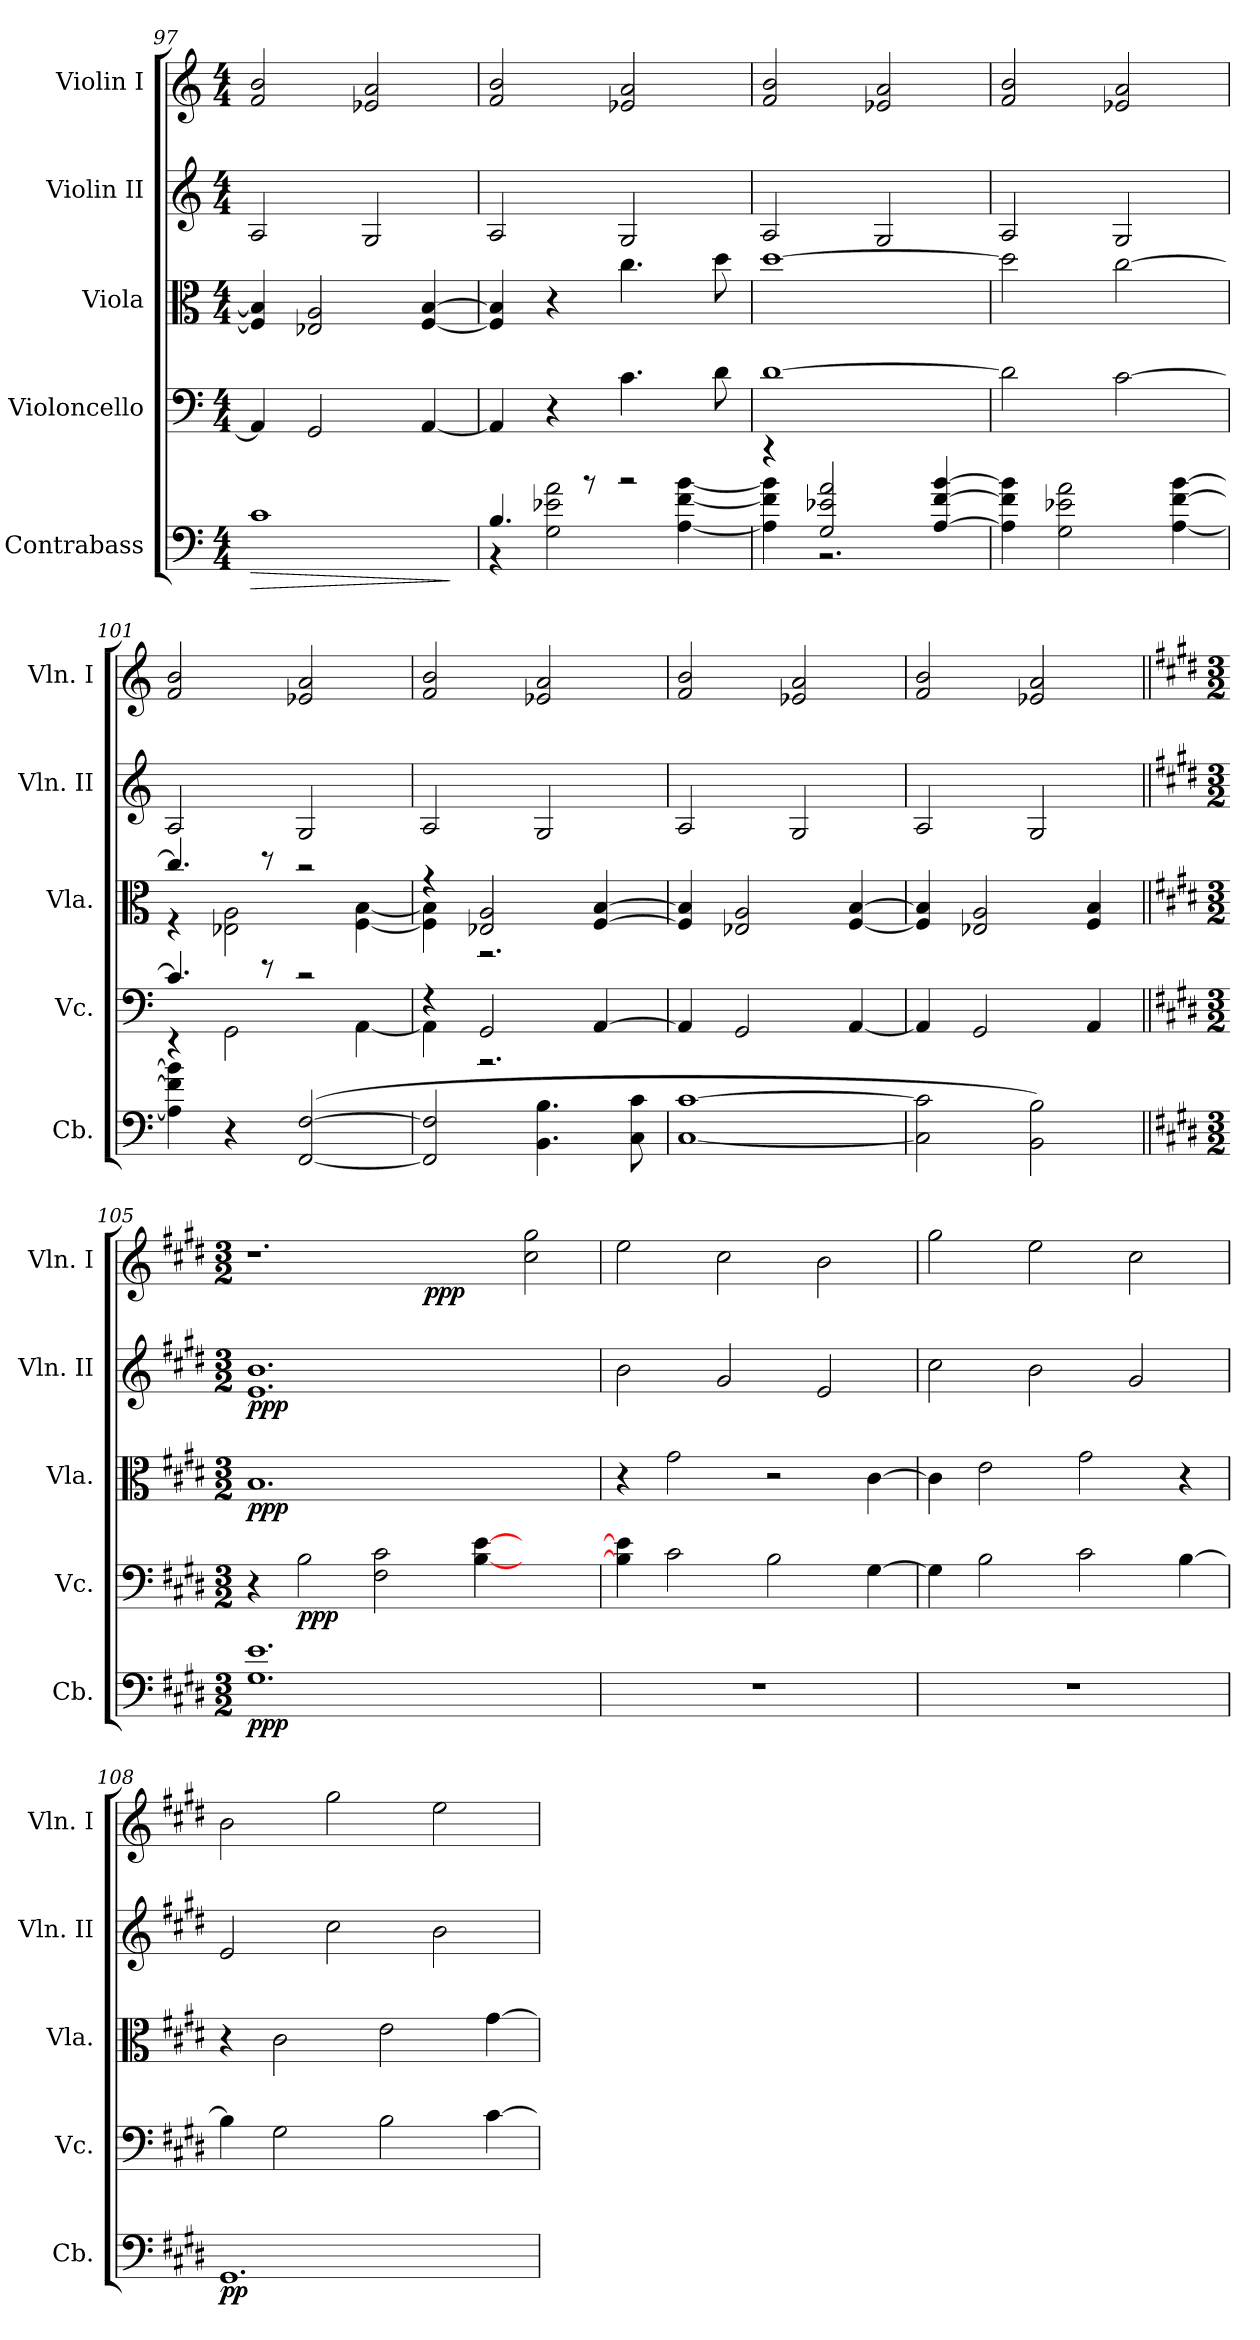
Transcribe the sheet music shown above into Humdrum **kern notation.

**kern	**dynam	**kern	**dynam	**kern	**dynam	**kern	**dynam	**kern	**dynam
*part5	*part5	*part4	*part4	*part3	*part3	*part2	*part2	*part1	*part1
*staff5	*staff5	*staff4	*staff4	*staff3	*staff3	*staff2	*staff2	*staff1	*staff1
*I"Contrabass	*	*I"Violoncello	*	*I"Viola	*	*I"Violin II	*	*I"Violin I	*
*I'Cb.	*	*I'Vc.	*	*I'Vla.	*	*I'Vln. II	*	*I'Vln. I	*
*clefF4	*	*clefF4	*	*clefC3	*	*clefG2	*	*clefG2	*
*ITrd7c12	*	*	*	*	*	*	*	*	*
*k[]	*	*k[]	*	*k[]	*	*k[]	*	*k[]	*
*M4/4	*	*M4/4	*	*M4/4	*	*M4/4	*	*M4/4	*
=97	=97	=97	=97	=97	=97	=97	=97	=97	=97
!	!LO:HP:b	!	!	!	!	!	!	!	!
1C	>	4AA/]	.	4F/] 4B/]	.	2A/	.	2f/ 2b/	.
.	.	2GG/	.	2E-X/ 2A/	.	.	.	.	.
.	.	.	.	.	.	2G/	.	2e-X/ 2a/	.
.	.	[4AA/	.	[4F/ [4B/	.	.	.	.	.
.	]	.	.	.	.	.	.	.	.
=98	=98	=98	=98	=98	=98	=98	=98	=98	=98
*^	*	*	*	*	*	*	*	*	*
4.BB/	4r	.	4AA/]	.	4F/] 4B/]	.	2A/	.	2f/ 2b/	.
.	2GG\ 2E-X\ 2A\	.	4r	.	4r	.	.	.	.	.
8r	.	.	.	.	.	.	.	.	.	.
2r	.	.	4.c\	.	4.cc\	.	2G/	.	2e-X/ 2a/	.
.	[4AA\ [4F\ [4B\	.	.	.	.	.	.	.	.	.
.	.	.	8d\	.	8dd\	.	.	.	.	.
!!LO:LB:g=z
=99	=99	=99	=99	=99	=99	=99	=99	=99	=99	=99
4r	4AA\] 4F\] 4B\]	.	[1d	.	[1dd	.	2A/	.	2f/ 2b/	.
2GG/ 2E-X/ 2A/	2.r	.	.	.	.	.	.	.	.	.
.	.	.	.	.	.	.	2G/	.	2e-X/ 2a/	.
[4AA/ [4F/ [4B/	.	.	.	.	.	.	.	.	.	.
*v	*v	*	*	*	*	*	*	*	*	*
=100	=100	=100	=100	=100	=100	=100	=100	=100	=100
4AA\] 4F\] 4B\]	.	2d\]	.	2dd\]	.	2A/	.	2f/ 2b/	.
2GG\ 2E-X\ 2A\	.	.	.	.	.	.	.	.	.
.	.	[2c\	.	[2cc\	.	2G/	.	2e-X/ 2a/	.
[4AA\ [4F\ [4B\	.	.	.	.	.	.	.	.	.
=101	=101	=101	=101	=101	=101	=101	=101	=101	=101
*	*	*^	*	*^	*	*	*	*	*
4AA\] 4F\] 4B\]	.	4.c/]	4r	.	4.cc/]	4r	.	2A/	.	2f/ 2b/	.
4r	.	.	2GG\	.	.	2E-X\ 2A\	.	.	.	.	.
.	.	8r	.	.	8r	.	.	.	.	.	.
(>[2FFF/ [2FF/	.	2r	.	.	2r	.	.	2G/	.	2e-X/ 2a/	.
.	.	.	[4AA\	.	.	[4F\ [4B\	.	.	.	.	.
=102	=102	=102	=102	=102	=102	=102	=102	=102	=102	=102	=102
2FFF/] 2FF/]	.	4r	4AA\]	.	4r	4F\] 4B\]	.	2A/	.	2f/ 2b/	.
.	.	2GG/	2.r	.	2E-X/ 2A/	2.r	.	.	.	.	.
4.BBB\ 4.BB\	.	.	.	.	.	.	.	2G/	.	2e-X/ 2a/	.
.	.	[4AA/	.	.	[4F/ [4B/	.	.	.	.	.	.
8CC\ 8C\	.	.	.	.	.	.	.	.	.	.	.
*	*	*v	*v	*	*	*	*	*	*	*	*
*	*	*	*	*v	*v	*	*	*	*	*
=103	=103	=103	=103	=103	=103	=103	=103	=103	=103
[1CC [1C	.	4AA/]	.	4F/] 4B/]	.	2A/	.	2f/ 2b/	.
.	.	2GG/	.	2E-X/ 2A/	.	.	.	.	.
.	.	.	.	.	.	2G/	.	2e-X/ 2a/	.
.	.	[4AA/	.	[4F/ [4B/	.	.	.	.	.
=104	=104	=104	=104	=104	=104	=104	=104	=104	=104
2CC\] 2C\]	.	4AA/]	.	4F/] 4B/]	.	2A/	.	2f/ 2b/	.
.	.	2GG/	.	2E-X/ 2A/	.	.	.	.	.
2BBB\ 2BB\)	.	.	.	.	.	2G/	.	2e-X/ 2a/	.
.	.	4AA/	.	4F/ 4B/	.	.	.	.	.
!!LO:PB:g=z
=105||	=105||	=105||	=105||	=105||	=105||	=105||	=105||	=105||	=105||
*k[f#c#g#d#]	*	*k[f#c#g#d#]	*	*k[f#c#g#d#]	*	*k[f#c#g#d#]	*	*k[f#c#g#d#]	*
*M3/2	*	*M3/2	*	*M3/2	*	*M3/2	*	*M3/2	*
*	*	*	*	*	*	*	*	*MM80	*
!	!LO:DY:b	!	!	!	!LO:DY:b	!	!LO:DY:b	!	!
*	*	*	*	*	*	*	*	*^	*
1.GG# 1.E	ppp	4r	.	1.B	ppp	1.e 1.b	ppp	1.r	1ryy	.
!	!	!	!LO:DY:b	!	!	!	!	!	!	!
.	.	2B\	ppp	.	.	.	.	.	.	.
.	.	2F#\ 2c#\	.	.	.	.	.	.	.	.
!	!	!	!	!	!	!	!	!	!	!LO:DY:b
.	.	.	.	.	.	.	.	.	1ryy	ppp
.	.	[4B\ [4e\	.	.	.	.	.	.	.	.
2ryy	.	2ryy	.	2ryy	.	2ryy	.	2cc#\ 2gg#\	.	.
*	*	*	*	*	*	*	*	*v	*v	*
=106	=106	=106	=106	=106	=106	=106	=106	=106	=106
1.r	.	4B\] 4e\]	.	4r	.	2b\	.	2ee\	.
.	.	2c#\	.	2g#\	.	.	.	.	.
.	.	.	.	.	.	2g#/	.	2cc#\	.
.	.	2B\	.	2r	.	.	.	.	.
.	.	.	.	.	.	2e/	.	2b\	.
.	.	[4G#\	.	[4c#\	.	.	.	.	.
=107	=107	=107	=107	=107	=107	=107	=107	=107	=107
1.r	.	4G#\]	.	4c#\]	.	2cc#\	.	2gg#\	.
.	.	2B\	.	2e\	.	.	.	.	.
.	.	.	.	.	.	2b\	.	2ee\	.
.	.	2c#\	.	2g#\	.	.	.	.	.
.	.	.	.	.	.	2g#/	.	2cc#\	.
.	.	[4B\	.	4r	.	.	.	.	.
=108	=108	=108	=108	=108	=108	=108	=108	=108	=108
!	!LO:DY:b	!	!	!	!	!	!	!	!
1.GGG#	pp	4B\]	.	4r	.	2e/	.	2b\	.
.	.	2G#\	.	2c#\	.	.	.	.	.
.	.	.	.	.	.	2cc#\	.	2gg#\	.
.	.	2B\	.	2e\	.	.	.	.	.
.	.	.	.	.	.	2b\	.	2ee\	.
.	.	[4c#\	.	[4g#\	.	.	.	.	.
=	=	=	=	=	=	=	=	=	=
*-	*-	*-	*-	*-	*-	*-	*-	*-	*-
